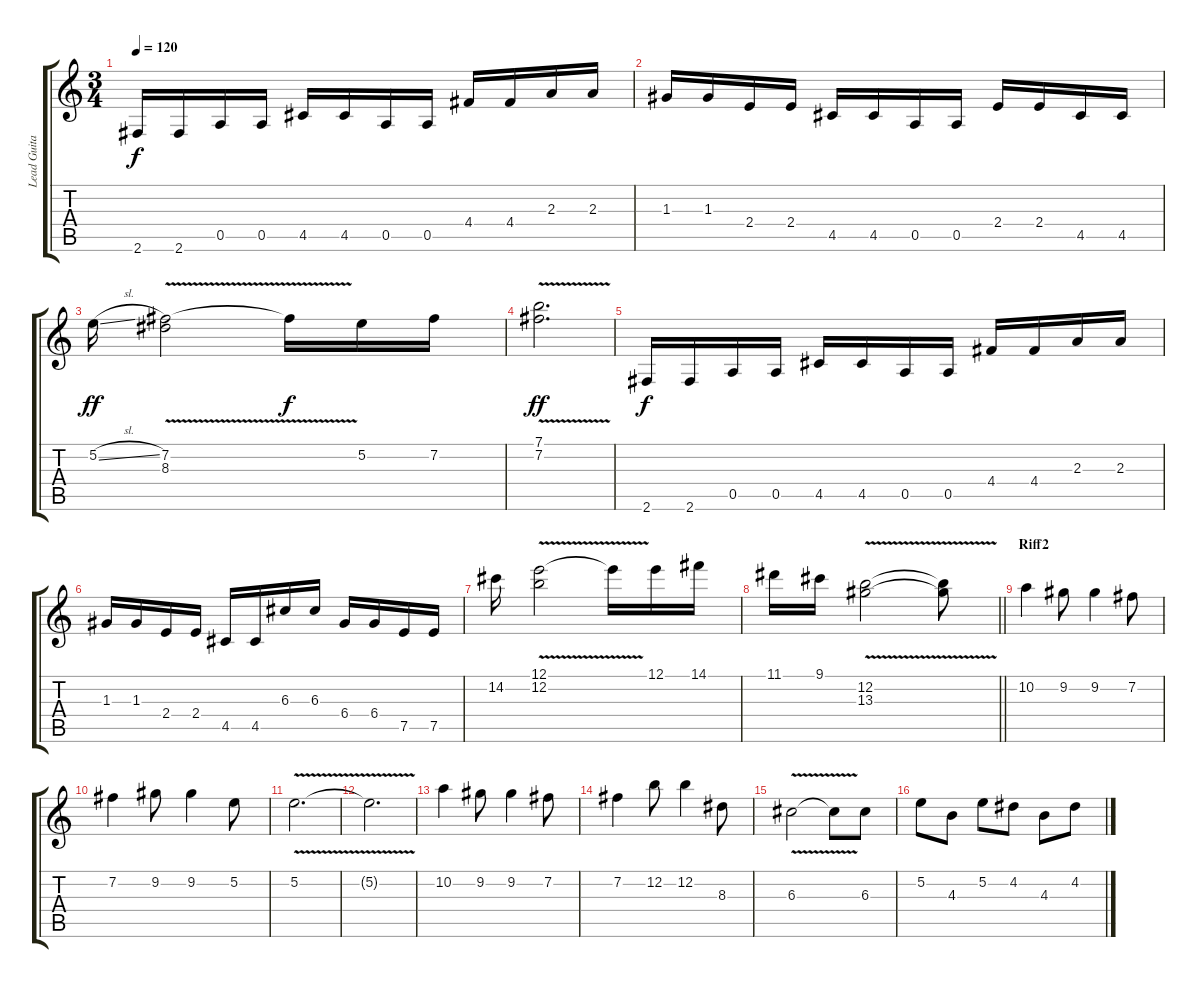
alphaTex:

\track ("Lead Guitar" "Lead Guita") {instrument overdrivenguitar}
\staff {score tabs}
\tuning (E4 B3 G3 D3 A2 E2) {hide}
\ts (3 4)
\tempo 120
\clef g2
\ks c
2.6.16{dy f} 2.6.16 0.5.16 0.5.16 4.5.16 4.5.16 0.5.16 0.5.16 4.4.16 4.4.16 2.3.16 2.3.16 |
1.3.16 1.3.16 2.4.16 2.4.16 4.5.16 4.5.16 0.5.16 0.5.16 2.4.16 2.4.16 4.5.16 4.5.16 |
5.2{sl}.16{dy ff} (7.2{v} 8.3).2 7.2{t}.16{dy f} 5.2.16 7.2.16 |
(7.1{v} 7.2{v}).2{d dy ff} |
2.6.16{dy f} 2.6.16 0.5.16 0.5.16 4.5.16 4.5.16 0.5.16 0.5.16 4.4.16 4.4.16 2.3.16 2.3.16 |
1.3.16 1.3.16 2.4.16 2.4.16 4.5.16 4.5.16 6.3.16 6.3.16 6.4.16 6.4.16 7.5.16 7.5.16 |
14.2.16 (12.1{v} 12.2).2 12.1{t}.16 12.1.16 14.1.16 |
\barLineRight lightlight
11.1.16 9.1.16 (12.2{v} 13.3).2 (12.2{t} 13.3{t}).8 |
\section ("" "Riff2")
10.2.4 9.2.8 9.2.4 7.2.8 |
7.2.4 9.2.8 9.2.4 5.2.8 |
5.2{v}.2{d} |
5.2{t}.2{d} |
10.2.4 9.2.8 9.2.4 7.2.8 |
7.2.4 12.2.8 12.2.4 8.3.8 |
6.3{v}.2 6.3{t}.8 6.3.8 |
5.2.8 4.3.8 5.2.8 4.2.8 4.3.8 4.2.8
